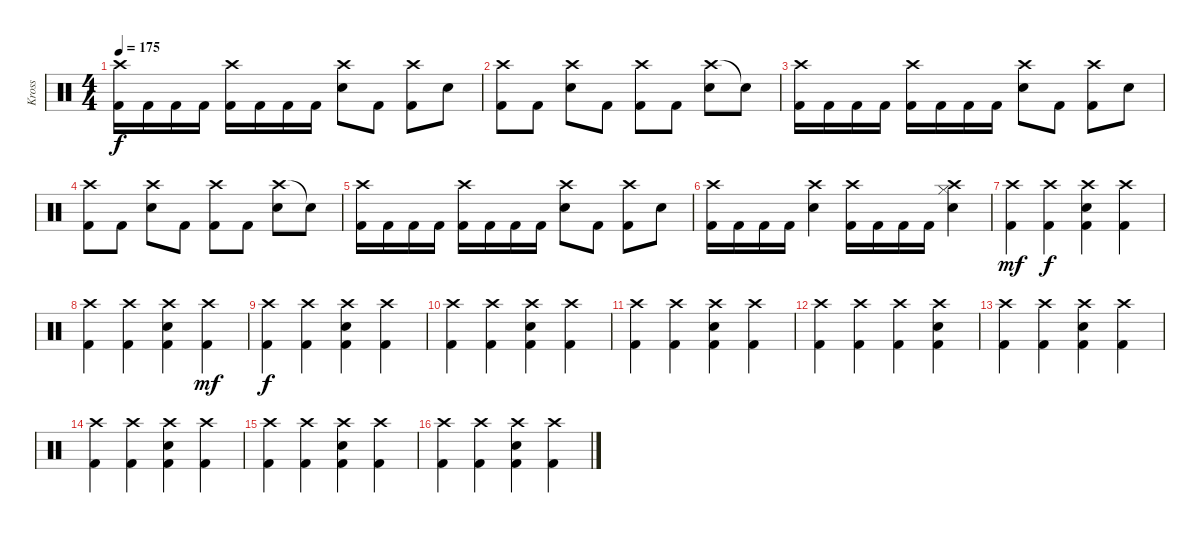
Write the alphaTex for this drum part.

\track ("Kross" "Kross") {instrument percussion}
\staff {score}
\articulation defaults
\ts (4 4)
\tempo 175
\clef neutral
\ks c
("Crash high (hit)" "Kick (hit) 2").16{dy f} "Kick (hit) 2".16 "Kick (hit) 2".16 "Kick (hit) 2".16 ("Crash high (hit)" "Kick (hit) 2").16 "Kick (hit) 2".16 "Kick (hit) 2".16 "Kick (hit) 2".16 ("Crash high (hit)" "Snare (hit) 2").8 "Kick (hit) 2".8 ("Crash high (hit)" "Kick (hit) 2").8 "Snare (hit) 2".8 |
("Crash high (hit)" "Kick (hit) 2").8 "Kick (hit) 2".8 ("Crash high (hit)" "Snare (hit) 2").8 "Kick (hit) 2".8 ("Crash high (hit)" "Kick (hit) 2").8 "Kick (hit) 2".8 ("Crash high (hit)" "Snare (hit) 2").8 "Snare (hit)"{t}.8 |
("Crash high (hit)" "Kick (hit) 2").16 "Kick (hit) 2".16 "Kick (hit) 2".16 "Kick (hit) 2".16 ("Crash high (hit)" "Kick (hit) 2").16 "Kick (hit) 2".16 "Kick (hit) 2".16 "Kick (hit) 2".16 ("Crash high (hit)" "Snare (hit) 2").8 "Kick (hit) 2".8 ("Crash high (hit)" "Kick (hit) 2").8 "Snare (hit) 2".8 |
("Crash high (hit)" "Kick (hit) 2").8 "Kick (hit) 2".8 ("Crash high (hit)" "Snare (hit) 2").8 "Kick (hit) 2".8 ("Crash high (hit)" "Kick (hit) 2").8 "Kick (hit) 2".8 ("Crash high (hit)" "Snare (hit) 2").8 "Snare (hit)"{t}.8 |
("Crash high (hit)" "Kick (hit) 2").16 "Kick (hit) 2".16 "Kick (hit) 2".16 "Kick (hit) 2".16 ("Crash high (hit)" "Kick (hit) 2").16 "Kick (hit) 2".16 "Kick (hit) 2".16 "Kick (hit) 2".16 ("Crash high (hit)" "Snare (hit) 2").8 "Kick (hit) 2".8 ("Crash high (hit)" "Kick (hit) 2").8 "Snare (hit) 2".8 |
("Crash high (hit)" "Kick (hit) 2").16 "Kick (hit) 2".16 "Kick (hit) 2".16 "Kick (hit) 2".16 ("Crash high (hit)" "Snare (hit) 2").4 ("Crash high (hit)" "Kick (hit) 2").16 "Kick (hit) 2".16 "Kick (hit) 2".16 "Kick (hit) 2".16 ("Crash high (hit)" "Snare (hit) 2" "Hi-Hat (closed)").4 |
("Crash high (hit)" "Kick (hit) 2").4{dy mf} ("Crash high (hit)" "Kick (hit) 2").4{dy f} ("Crash high (hit)" "Snare (hit) 2" "Kick (hit) 2").4 ("Crash high (hit)" "Kick (hit) 2").4 |
("Crash high (hit)" "Kick (hit) 2").4 ("Crash high (hit)" "Kick (hit) 2").4 ("Crash high (hit)" "Snare (hit) 2" "Kick (hit) 2").4 ("Crash high (hit)" "Kick (hit) 2").4{dy mf} |
("Crash high (hit)" "Kick (hit) 2").4{dy f} ("Crash high (hit)" "Kick (hit) 2").4 ("Crash high (hit)" "Snare (hit) 2" "Kick (hit) 2").4 ("Crash high (hit)" "Kick (hit) 2").4 |
("Crash high (hit)" "Kick (hit) 2").4 ("Crash high (hit)" "Kick (hit) 2").4 ("Crash high (hit)" "Snare (hit) 2" "Kick (hit) 2").4 ("Crash high (hit)" "Kick (hit) 2").4 |
("Crash high (hit)" "Kick (hit) 2").4 ("Crash high (hit)" "Kick (hit) 2").4 ("Crash high (hit)" "Snare (hit) 2" "Kick (hit) 2").4 ("Crash high (hit)" "Kick (hit) 2").4 |
("Crash high (hit)" "Kick (hit) 2").4 ("Crash high (hit)" "Kick (hit) 2").4 ("Crash high (hit)" "Kick (hit) 2").4 ("Crash high (hit)" "Snare (hit) 2" "Kick (hit) 2").4 |
("Crash high (hit)" "Kick (hit) 2").4 ("Crash high (hit)" "Kick (hit) 2").4 ("Crash high (hit)" "Snare (hit) 2" "Kick (hit) 2").4 ("Crash high (hit)" "Kick (hit) 2").4 |
("Crash high (hit)" "Kick (hit) 2").4 ("Crash high (hit)" "Kick (hit) 2").4 ("Crash high (hit)" "Snare (hit) 2" "Kick (hit) 2").4 ("Crash high (hit)" "Kick (hit) 2").4 |
("Crash high (hit)" "Kick (hit) 2").4 ("Crash high (hit)" "Kick (hit) 2").4 ("Crash high (hit)" "Snare (hit) 2" "Kick (hit) 2").4 ("Crash high (hit)" "Kick (hit) 2").4 |
("Crash high (hit)" "Kick (hit) 2").4 ("Crash high (hit)" "Kick (hit) 2").4 ("Crash high (hit)" "Snare (hit) 2" "Kick (hit) 2").4 ("Crash high (hit)" "Kick (hit) 2").4
